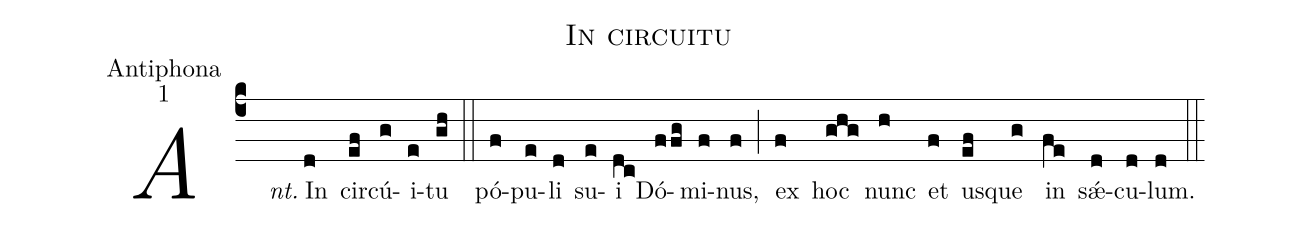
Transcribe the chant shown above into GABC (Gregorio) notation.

name:In circuitu;
office-part:Antiphona;
mode:1;
%%
(c4) <i>Ant.</i>() In(d) cir(ef)cú(g)i(e)tu(gh) (::)
pó(f)pu(e)li(d) su(e)i(dc) Dó(ffg)mi(f)nus,(f) (;) ex(f) hoc(ghg) nunc(h) et(f) u(ef)sque(g) in(fe) s{<sp>'ae</sp>}(d)cu(d)lum.(d) (::)
